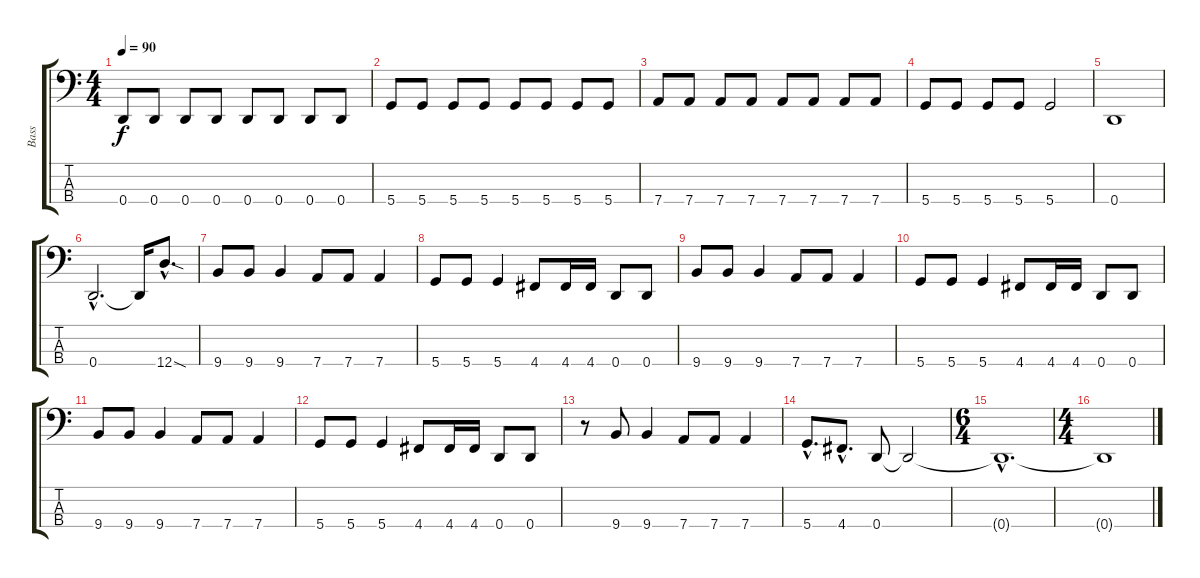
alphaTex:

\track ("Bass" "Bass") {instrument electricbassfinger}
\staff {score tabs}
\tuning (G2 D2 A1 D1) {hide}
\ts (4 4)
\tempo 90
\clef f4
\ks c
0.4.8{dy f} 0.4.8 0.4.8 0.4.8 0.4.8 0.4.8 0.4.8 0.4.8 |
5.4.8 5.4.8 5.4.8 5.4.8 5.4.8 5.4.8 5.4.8 5.4.8 |
7.4.8 7.4.8 7.4.8 7.4.8 7.4.8 7.4.8 7.4.8 7.4.8 |
5.4.8 5.4.8 5.4.8 5.4.8 5.4.2 |
0.4.1 |
0.4{hac}.2{d} 0.4{t}.16 12.4{sod hac}.8{d} |
9.4.8 9.4.8 9.4.4 7.4.8 7.4.8 7.4.4 |
5.4.8 5.4.8 5.4.4 4.4.8 4.4.16 4.4.16 0.4.8 0.4.8 |
9.4.8 9.4.8 9.4.4 7.4.8 7.4.8 7.4.4 |
5.4.8 5.4.8 5.4.4 4.4.8 4.4.16 4.4.16 0.4.8 0.4.8 |
9.4.8 9.4.8 9.4.4 7.4.8 7.4.8 7.4.4 |
5.4.8 5.4.8 5.4.4 4.4.8 4.4.16 4.4.16 0.4.8 0.4.8 |
r.8 9.4.8 9.4.4 7.4.8 7.4.8 7.4.4 |
5.4{hac}.8{d} 4.4{hac}.8{d} 0.4.8 0.4{t}.2 |
\ts (6 4)
0.4{hac t}.1{d} |
\ts (4 4)
0.4{t}.1
